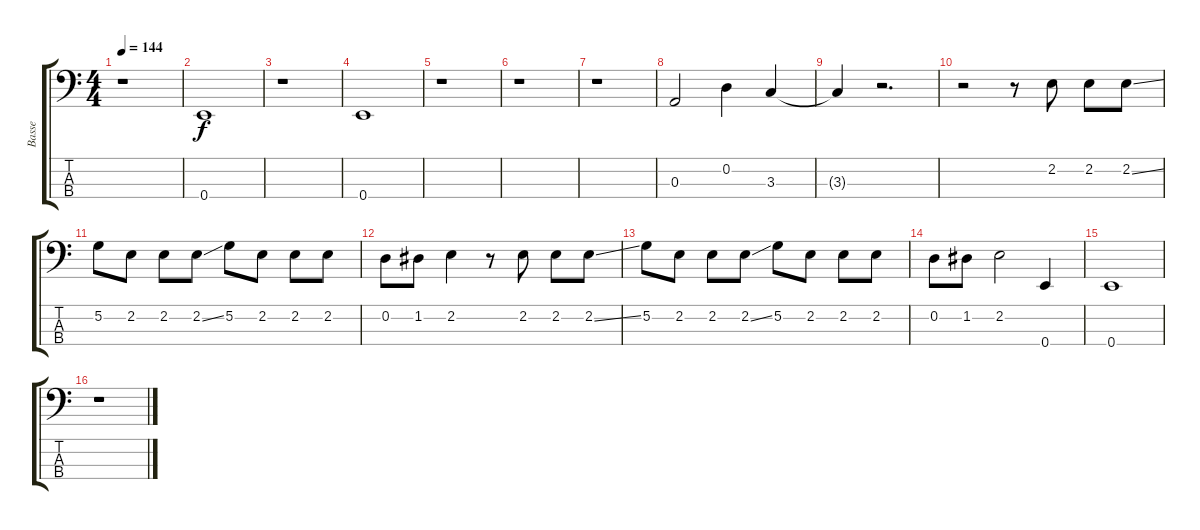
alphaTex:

\track ("Basse" "Basse") {instrument acousticbass}
\staff {score tabs}
\tuning (G2 D2 A1 E1) {hide}
\ts (4 4)
\tempo 144
\clef f4
\ks c
r.1{dy f} |
0.4.1 |
r.1 |
0.4.1 |
r.1 |
r.1 |
r.1 |
0.3.2 0.2.4 3.3.4 |
3.3{t}.4 r.2{d} |
r.2 r.8 2.2.8 2.2.8 2.2{ss}.8 |
5.2.8 2.2.8 2.2.8 2.2{ss}.8 5.2.8 2.2.8 2.2.8 2.2.8 |
0.2.8 1.2.8 2.2.4 r.8 2.2.8 2.2.8 2.2{ss}.8 |
5.2.8 2.2.8 2.2.8 2.2{ss}.8 5.2.8 2.2.8 2.2.8 2.2.8 |
0.2.8 1.2.8 2.2.2 0.4.4 |
0.4.1 |
r.1
